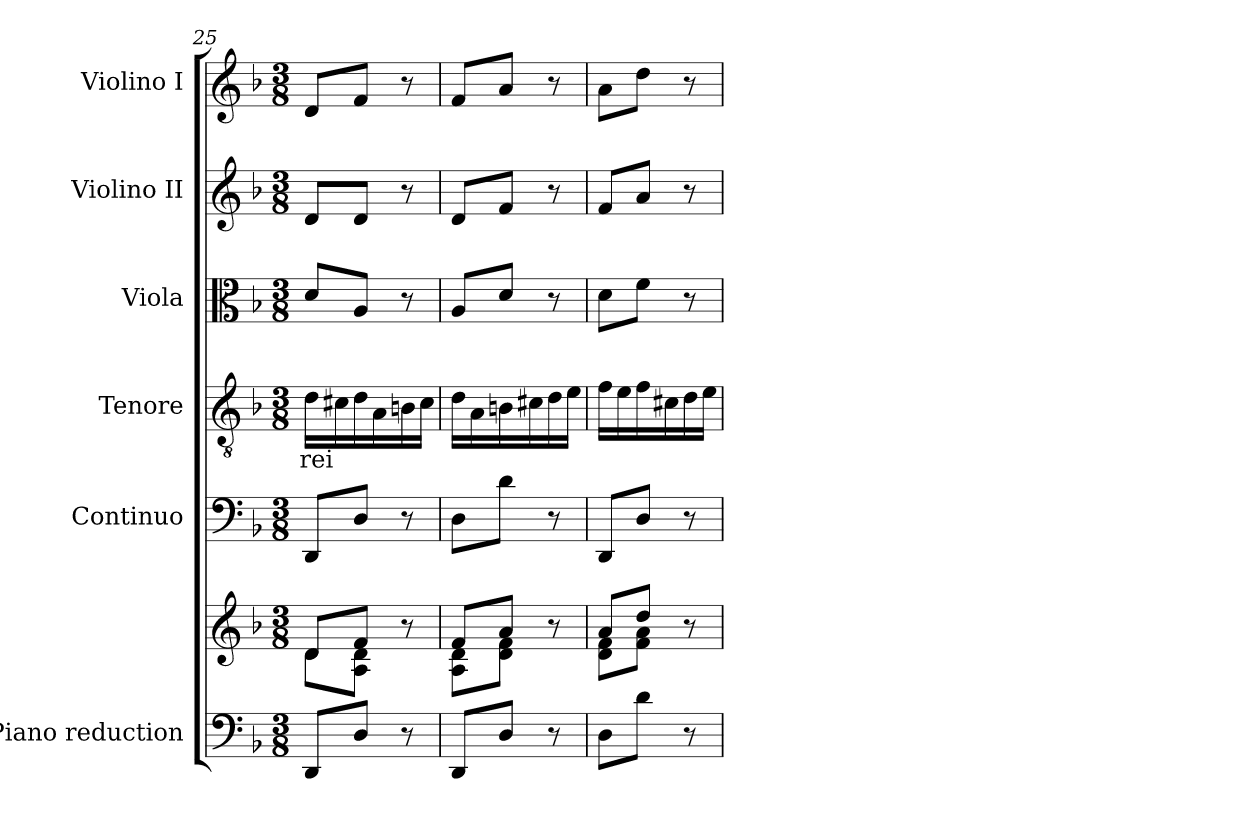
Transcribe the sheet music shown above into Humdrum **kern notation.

**kern	**kern	**dynam	**kern	**kern	**text	**kern	**kern	**kern
*part6	*part6	*part6	*part5	*part4	*part4	*part3	*part2	*part1
*staff7	*staff6	*staff6/7	*staff5	*staff4	*staff4	*staff3	*staff2	*staff1
*I"Piano reduction	*	*	*I"Continuo	*I"Tenore	*	*I"Viola	*I"Violino II	*I"Violino I
*I'Pno	*	*	*	*	*	*I'Vla	*I'Vln	*I'Vln
!!LO:LB:g=z
*clefF4	*clefG2	*	*clefF4	*clefGv2	*	*clefC3	*clefG2	*clefG2
*k[b-]	*k[b-]	*	*k[b-]	*k[b-]	*	*k[b-]	*k[b-]	*k[b-]
*M3/8	*M3/8	*	*M3/8	*M3/8	*	*M3/8	*M3/8	*M3/8
=25	=25	=25	=25	=25	=25	=25	=25	=25
*	*^	*	*	*	*	*	*	*
!	!	!	!	!	!	!LO:LY:b	!	!	!
8DD/L	8d/L	8d\L	.	8DD/L	16d\LL	rei	8d/L	8d/L	8d/L
.	.	.	.	.	16c#X\	.	.	.	.
!	!	!	!LO:DY:b	!	!	!	!	!	!
!	!	!	!LO:DY:n=1:b	!	!	!	!	!	!
!	!	!	!LO:DY:n=2:b	!	!	!	!	!	!
8D/J	8f/J	8A\ 8d\J	other-dynamics p other-dynamics	8D/J	16d\	.	8A/J	8d/J	8f/J
.	.	.	.	.	16A\	.	.	.	.
8r	8r	8ryy	.	8r	16Bn\	.	8r	8r	8r
.	.	.	.	.	16c#\JJ	.	.	.	.
=26	=26	=26	=26	=26	=26	=26	=26	=26	=26
8DD/L	8f/L	8A\ 8d\L	.	8D\L	16d\LL	.	8A/L	8d/L	8f/L
.	.	.	.	.	16A\	.	.	.	.
8D/J	8a/J	8d\ 8f\J	.	8d\J	16Bn\	.	8d/J	8f/J	8a/J
.	.	.	.	.	16c#X\	.	.	.	.
8r	8r	8ryy	.	8r	16d\	.	8r	8r	8r
.	.	.	.	.	16e\JJ	.	.	.	.
=27	=27	=27	=27	=27	=27	=27	=27	=27	=27
8D\L	8a/L	8d\ 8f\L	.	8DD/L	16f\LL	.	8d\L	8f/L	8a\L
.	.	.	.	.	16e\	.	.	.	.
8d\J	8dd/J	8f\ 8a\J	.	8D/J	16f\	.	8f\J	8a/J	8dd\J
.	.	.	.	.	16c#X\	.	.	.	.
8r	8r	8ryy	.	8r	16d\	.	8r	8r	8r
.	.	.	.	.	16e\JJ	.	.	.	.
*	*v	*v	*	*	*	*	*	*	*
=	=	=	=	=	=	=	=	=
*-	*-	*-	*-	*-	*-	*-	*-	*-
